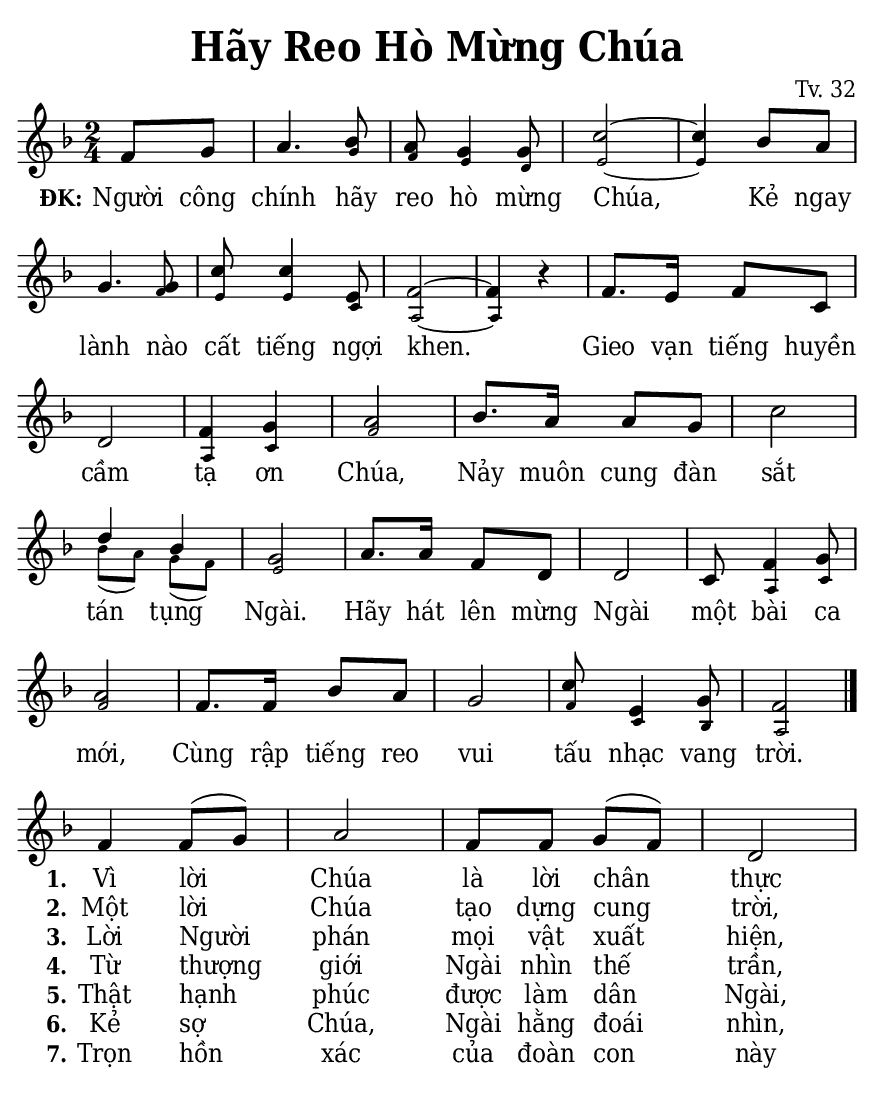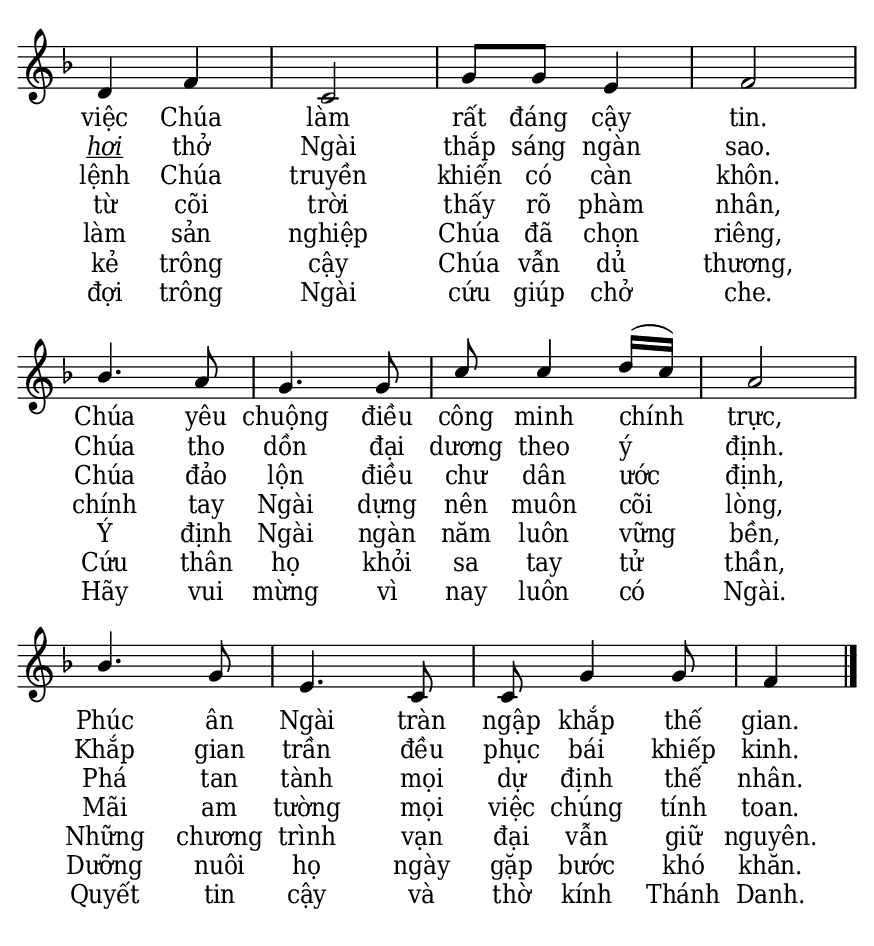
% Cài đặt chung\
\version "2.22.1"
\include "english.ly"

\header {
  title = \markup { \fontsize #1 "Hãy Reo Hò Mừng Chúa" }
  composer = "Tv. 32"
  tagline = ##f
}

% Nhạc phiên khúc
nhacPhienKhucSop = \relative c' {
  \partial 4 f8 g |
  a4. bf8 |
  a g4 g8 |
  c2 ~ |
  c4 bf8 a |
  g4. g8 |
  c c4 e,8 |
  f2 ~ |
  f4 r |
  f8. e16 f8 c |
  d2 |
  f4 g |
  a2 |
  bf8. a16 a8 g |
  c2 |
  d4 bf |
  g2 |
  a8. a16 f8 d |
  d2 |
  c8 f4 g8 |
  a2 |
  f8. f16 bf8 a |
  g2 |
  c8 e,4 g8 |
  f2 \bar "|." \break
  
  f4 f8 (g) |
  a2 |
  f8 f g (f) |
  d2 |
  d4 f |
  c2 |
  g'8 g e4 |
  f2 |
  bf4. a8 |
  g4. g8 |
  c c4 d16 (c) |
  a2 |
  bf4. g8 |
  e4. c8 |
  c g'4 g8 |
  f4 \bar "|."
}

nhacPhienKhucAlto = \relative c' {
  f8 g |
  a4. g8 |
  f e4 d8 |
  e2 ~ |
  e4 bf'8 a |
  g4. f8 |
  e e4 c8 |
  a2 ~ |
  a4 r |
  f'8. e16 f8 c |
  d2 |
  a4 c |
  f2 |
  bf8. a16 a8 g |
  c2 |
  bf8 (a) g (f) |
  e2 |
  a8. a16 f8 d |
  d2 |
  c8 a4 c8 |
  f2 |
  f8. f16 bf8 a |
  g2 |
  f8 c4 bf8 |
  a2
}

% Lời phiên khúc
loiPhienKhucSop = \lyrics {
  \set stanza = "ĐK:"
  Người công chính hãy reo hò mừng Chúa,
  Kẻ ngay lành nào cất tiếng ngợi khen.
  Gieo vạn tiếng huyền cầm tạ ơn Chúa,
  Nảy muôn cung đàn sắt tán tụng Ngài.
  Hãy hát lên mừng Ngài một bài ca mới,
  Cùng rập tiếng reo vui tấu nhạc vang trời.
  <<
    {
      \set stanza = "1."
      Vì lời Chúa là lời chân thực
      việc Chúa làm rất đáng cậy tin.
      Chúa yêu chuộng điều công minh chính trực,
      Phúc ân Ngài tràn ngập khắp thế gian.
    }
    \new Lyrics {
	    \set associatedVoice = "beSop"
	    \set stanza = "2."
	    Một lời Chúa tạo dựng cung trời,
	    \markup { \italic \underline "hơi" }
	    thở Ngài thắp sáng ngàn sao.
	    Chúa tho dồn đại dương theo ý định.
	    Khắp gian trần đều phục bái khiếp kinh.
    }
    \new Lyrics {
	    \set associatedVoice = "beSop"
	    \set stanza = "3."
	    Lời Người phán mọi vật xuất hiện,
	    lệnh Chúa truyền khiến có càn khôn.
	    Chúa đảo lộn điều chư dân ước định,
	    Phá tan tành mọi dự định thế nhân.
    }
    \new Lyrics {
	    \set associatedVoice = "beSop"
	    \set stanza = "4."
	    Từ thượng giới Ngài nhìn thế trần,
	    từ cõi trời thấy rõ phàm nhân,
	    chính tay Ngài dựng nên muôn cõi lòng,
	    Mãi am tường mọi việc chúng tính toan.
    }
    \new Lyrics {
	    \set associatedVoice = "beSop"
	    \set stanza = "5."
	    Thật hạnh phúc được làm dân Ngài,
	    làm sản nghiệp Chúa đã chọn riêng,
	    Ý định Ngài ngàn năm luôn vững bền,
	    Những chương trình vạn đại vẫn giữ nguyên.
    }
    \new Lyrics {
	    \set associatedVoice = "beSop"
	    \set stanza = "6."
	    Kẻ sợ Chúa, Ngài hằng đoái nhìn,
	    kẻ trông cậy Chúa vẫn dủ thương,
	    Cứu thân họ khỏi sa tay tử thần,
	    Dưỡng nuôi họ ngày gặp bước khó khăn.
    }
    \new Lyrics {
	    \set associatedVoice = "beSop"
	    \set stanza = "7."
	    Trọn hồn xác của đoàn con
	    này đợi trông Ngài cứu giúp chở che.
	    Hãy vui mừng vì nay luôn có Ngài.
	    Quyết tin cậy và thờ kính Thánh Danh.
    }
  >>
}

% Dàn trang
\paper {
  #(set-paper-size "a5")
  top-margin = 3\mm
  bottom-margin = 3\mm
  left-margin = 3\mm
  right-margin = 3\mm
  indent = #0
  #(define fonts
	 (make-pango-font-tree "Deja Vu Serif Condensed"
	 		       "Deja Vu Serif Condensed"
			       "Deja Vu Serif Condensed"
			       (/ 20 20)))
  print-page-number = ##f
  %page-count = #1
  ragged-bottom = ##t
  system-system-spacing = #'((basic-distance . 0.1) (padding . 2.5))
}

TongNhip = {
  \key f \major \time 2/4
  \set Timing.beamExceptions = #'()
  \set Timing.baseMoment = #(ly:make-moment 1/4)
}

% Đổi kích thước nốt cho bè phụ
notBePhu =
#(define-music-function (font-size music) (number? ly:music?)
   (for-some-music
     (lambda (m)
       (if (music-is-of-type? m 'rhythmic-event)
           (begin
             (set! (ly:music-property m 'tweaks)
                   (cons `(font-size . ,font-size)
                         (ly:music-property m 'tweaks)))
             #t)
           #f))
     music)
   music)

\score {
  \new ChoirStaff <<
    \new Staff \with {
        \consists "Merge_rests_engraver"
        printPartCombineTexts = ##f
      }
      <<
      \new Voice \TongNhip \partCombine 
        \nhacPhienKhucSop
        \notBePhu -3 { \nhacPhienKhucAlto }
      \new NullVoice = beSop \nhacPhienKhucSop
      \new Lyrics \lyricsto beSop \loiPhienKhucSop
      >>
  >>
  \layout {
    \override Lyrics.LyricSpace.minimum-distance = #1.5
    \override Score.BarNumber.break-visibility = ##(#f #f #f)
    \override Score.SpacingSpanner.uniform-stretching = ##t
  } 
}
